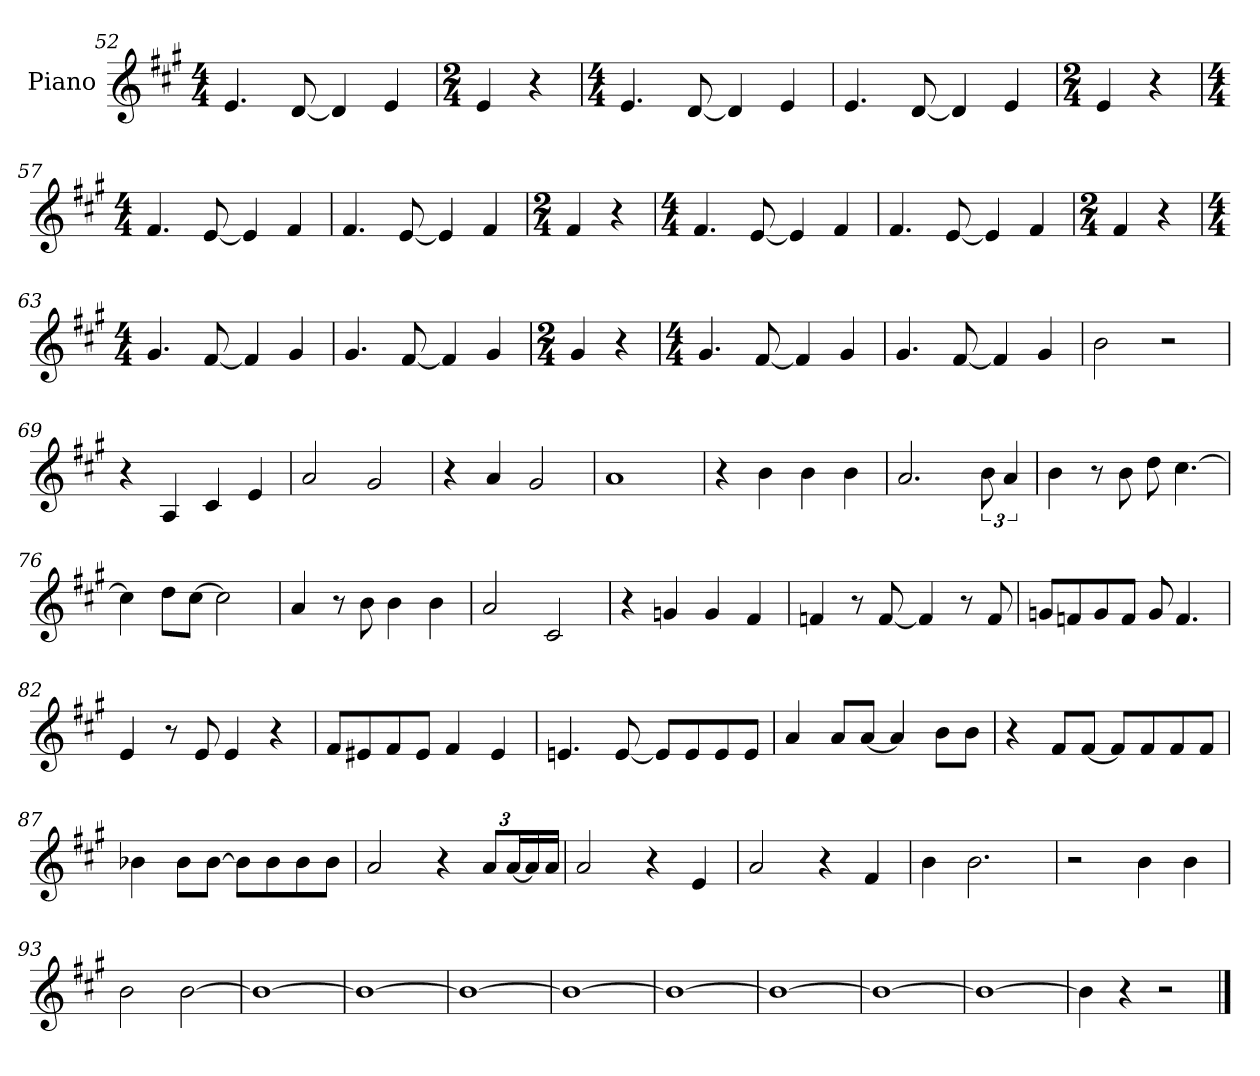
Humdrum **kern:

**kern
*part1
*staff1
*I"Piano
*I'Pno.
!!LO:LB:g=z
*clefG2
*k[f#c#g#]
*M4/4
=52
4.e/
[8d/
4d/]
4e/
!!LO:LB:g=z
=53
*M2/4
4e/
4r
=54
*M4/4
4.e/
[8d/
4d/]
4e/
=55
4.e/
[8d/
4d/]
4e/
=56
*M2/4
4e/
4r
=57
*M4/4
4.f#/
[8e/
4e/]
4f#/
=58
4.f#/
[8e/
4e/]
4f#/
=59
*M2/4
4f#/
4r
!!LO:LB:g=z
=60
*M4/4
4.f#/
[8e/
4e/]
4f#/
=61
4.f#/
[8e/
4e/]
4f#/
=62
*M2/4
4f#/
4r
=63
*M4/4
4.g#/
[8f#/
4f#/]
4g#/
=64
4.g#/
[8f#/
4f#/]
4g#/
=65
*M2/4
4g#/
4r
=66
*M4/4
4.g#/
[8f#/
4f#/]
4g#/
!!LO:LB:g=z
=67
4.g#/
[8f#/
4f#/]
4g#/
=68
2b\
2r
=69
4r
4A/
4c#/
4e/
=70
2a/
2g#/
=71
4r
4a/
2g#/
=72
1a
=73
4r
4b\
4b\
4b\
=74
2.a/
12b\
6a/
=75
4b\
8r
8b\
8dd\
[4.cc#\
!!LO:PB:g=z
=76
4cc#\]
8dd\L
[8cc#\J
2cc#\]
=77
4a/
8r
8b\
4b\
4b\
=78
2a/
2c#/
=79
4r
4gn/
4g/
4f#/
=80
4fn/
8r
[8f/
4f/]
8r
8f/
=81
8gn/L
8fn/
8g/
8f/J
8g/
4.f/
=82
4e/
8r
8e/
4e/
4r
!!LO:LB:g=z
=83
8f#/L
8e#X/
8f#/
8e#/J
4f#/
4e#/
=84
4.en/
[8e/
8e/L]
8e/
8e/
8e/J
=85
4a/
8a/L
[8a/J
4a/]
8b\L
8b\J
=86
4r
8f#/L
[8f#/J
8f#/L]
8f#/
8f#/
8f#/J
=87
4b-X\
8b-\L
[8b-\J
8b-\L]
8b-\
8b-\
8b-\J
=88
2a/
4r
*Xbrackettup
12a/L
[24a/L
16a/]
16a/JJ
!!LO:LB:g=z
=89
2a/
4r
4e/
=90
2a/
4r
4f#/
=91
4b\
2.b\
=92
2r
4b\
4b\
=93
2b\
[2b\
=94
1b_
=95
1b_
=96
1b_
=97
1b_
=98
1b_
=99
1b_
=100
1b_
=101
1b_
=102
4b\]
4r
2r
==
*-
